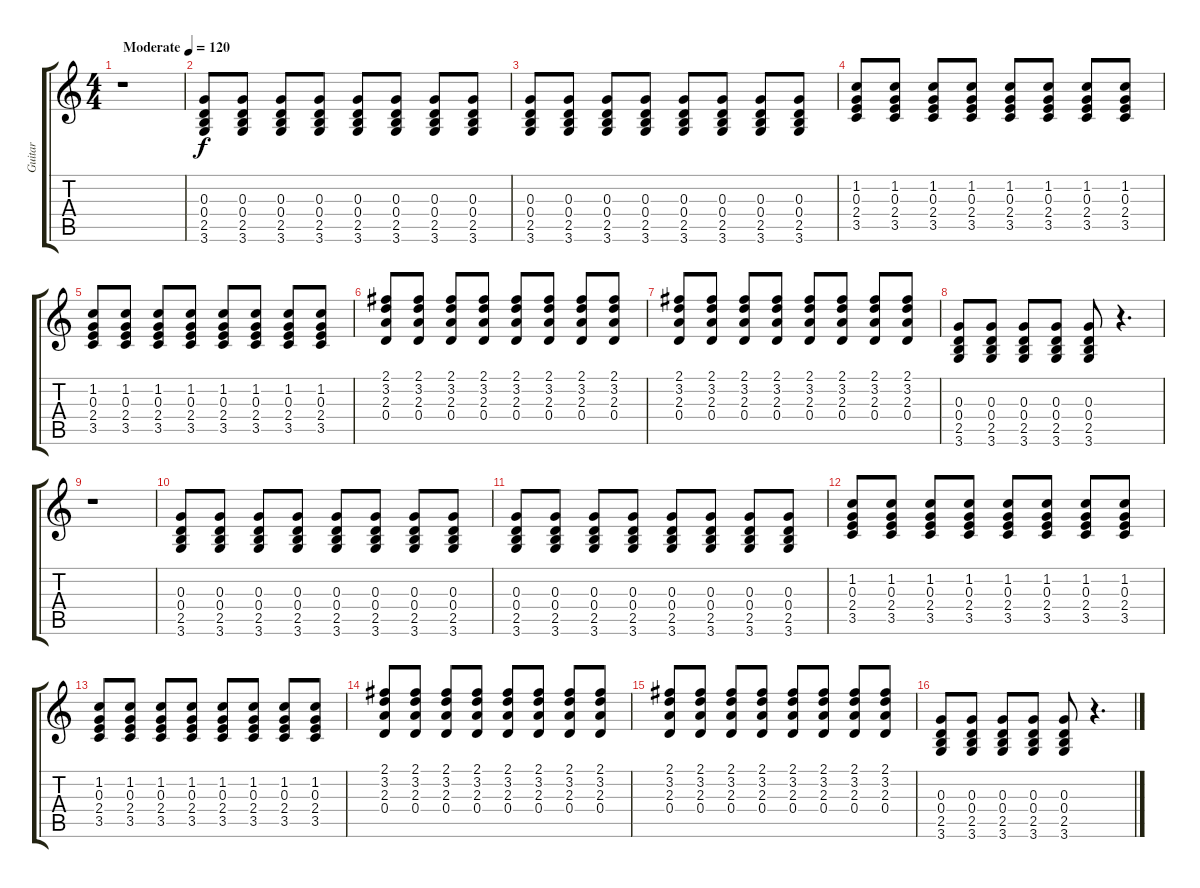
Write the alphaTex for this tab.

\track ("Guitar" "Guitar") {instrument acousticguitarsteel}
\staff {score tabs}
\tuning (E4 B3 G3 D3 A2 E2) {hide}
\ts (4 4)
\tempo (120 "Moderate")
\clef g2
\ks c
r.1{dy f instrument acousticguitarsteel} |
(0.3 0.4 2.5 3.6).8 (0.3 0.4 2.5 3.6).8 (0.3 0.4 2.5 3.6).8 (0.3 0.4 2.5 3.6).8 (0.3 0.4 2.5 3.6).8 (0.3 0.4 2.5 3.6).8 (0.3 0.4 2.5 3.6).8 (0.3 0.4 2.5 3.6).8 |
(0.3 0.4 2.5 3.6).8 (0.3 0.4 2.5 3.6).8 (0.3 0.4 2.5 3.6).8 (0.3 0.4 2.5 3.6).8 (0.3 0.4 2.5 3.6).8 (0.3 0.4 2.5 3.6).8 (0.3 0.4 2.5 3.6).8 (0.3 0.4 2.5 3.6).8 |
(1.2 0.3 2.4 3.5).8 (1.2 0.3 2.4 3.5).8 (1.2 0.3 2.4 3.5).8 (1.2 0.3 2.4 3.5).8 (1.2 0.3 2.4 3.5).8 (1.2 0.3 2.4 3.5).8 (1.2 0.3 2.4 3.5).8 (1.2 0.3 2.4 3.5).8 |
(1.2 0.3 2.4 3.5).8 (1.2 0.3 2.4 3.5).8 (1.2 0.3 2.4 3.5).8 (1.2 0.3 2.4 3.5).8 (1.2 0.3 2.4 3.5).8 (1.2 0.3 2.4 3.5).8 (1.2 0.3 2.4 3.5).8 (1.2 0.3 2.4 3.5).8 |
(2.1 3.2 2.3 0.4).8 (2.1 3.2 2.3 0.4).8 (2.1 3.2 2.3 0.4).8 (2.1 3.2 2.3 0.4).8 (2.1 3.2 2.3 0.4).8 (2.1 3.2 2.3 0.4).8 (2.1 3.2 2.3 0.4).8 (2.1 3.2 2.3 0.4).8 |
(2.1 3.2 2.3 0.4).8 (2.1 3.2 2.3 0.4).8 (2.1 3.2 2.3 0.4).8 (2.1 3.2 2.3 0.4).8 (2.1 3.2 2.3 0.4).8 (2.1 3.2 2.3 0.4).8 (2.1 3.2 2.3 0.4).8 (2.1 3.2 2.3 0.4).8 |
(0.3 0.4 2.5 3.6).8 (0.3 0.4 2.5 3.6).8 (0.3 0.4 2.5 3.6).8 (0.3 0.4 2.5 3.6).8 (0.3 0.4 2.5 3.6).8 r.4{d} |
r.1 |
(0.3 0.4 2.5 3.6).8 (0.3 0.4 2.5 3.6).8 (0.3 0.4 2.5 3.6).8 (0.3 0.4 2.5 3.6).8 (0.3 0.4 2.5 3.6).8 (0.3 0.4 2.5 3.6).8 (0.3 0.4 2.5 3.6).8 (0.3 0.4 2.5 3.6).8 |
(0.3 0.4 2.5 3.6).8 (0.3 0.4 2.5 3.6).8 (0.3 0.4 2.5 3.6).8 (0.3 0.4 2.5 3.6).8 (0.3 0.4 2.5 3.6).8 (0.3 0.4 2.5 3.6).8 (0.3 0.4 2.5 3.6).8 (0.3 0.4 2.5 3.6).8 |
(1.2 0.3 2.4 3.5).8 (1.2 0.3 2.4 3.5).8 (1.2 0.3 2.4 3.5).8 (1.2 0.3 2.4 3.5).8 (1.2 0.3 2.4 3.5).8 (1.2 0.3 2.4 3.5).8 (1.2 0.3 2.4 3.5).8 (1.2 0.3 2.4 3.5).8 |
(1.2 0.3 2.4 3.5).8 (1.2 0.3 2.4 3.5).8 (1.2 0.3 2.4 3.5).8 (1.2 0.3 2.4 3.5).8 (1.2 0.3 2.4 3.5).8 (1.2 0.3 2.4 3.5).8 (1.2 0.3 2.4 3.5).8 (1.2 0.3 2.4 3.5).8 |
(2.1 3.2 2.3 0.4).8 (2.1 3.2 2.3 0.4).8 (2.1 3.2 2.3 0.4).8 (2.1 3.2 2.3 0.4).8 (2.1 3.2 2.3 0.4).8 (2.1 3.2 2.3 0.4).8 (2.1 3.2 2.3 0.4).8 (2.1 3.2 2.3 0.4).8 |
(2.1 3.2 2.3 0.4).8 (2.1 3.2 2.3 0.4).8 (2.1 3.2 2.3 0.4).8 (2.1 3.2 2.3 0.4).8 (2.1 3.2 2.3 0.4).8 (2.1 3.2 2.3 0.4).8 (2.1 3.2 2.3 0.4).8 (2.1 3.2 2.3 0.4).8 |
(0.3 0.4 2.5 3.6).8 (0.3 0.4 2.5 3.6).8 (0.3 0.4 2.5 3.6).8 (0.3 0.4 2.5 3.6).8 (0.3 0.4 2.5 3.6).8 r.4{d}
